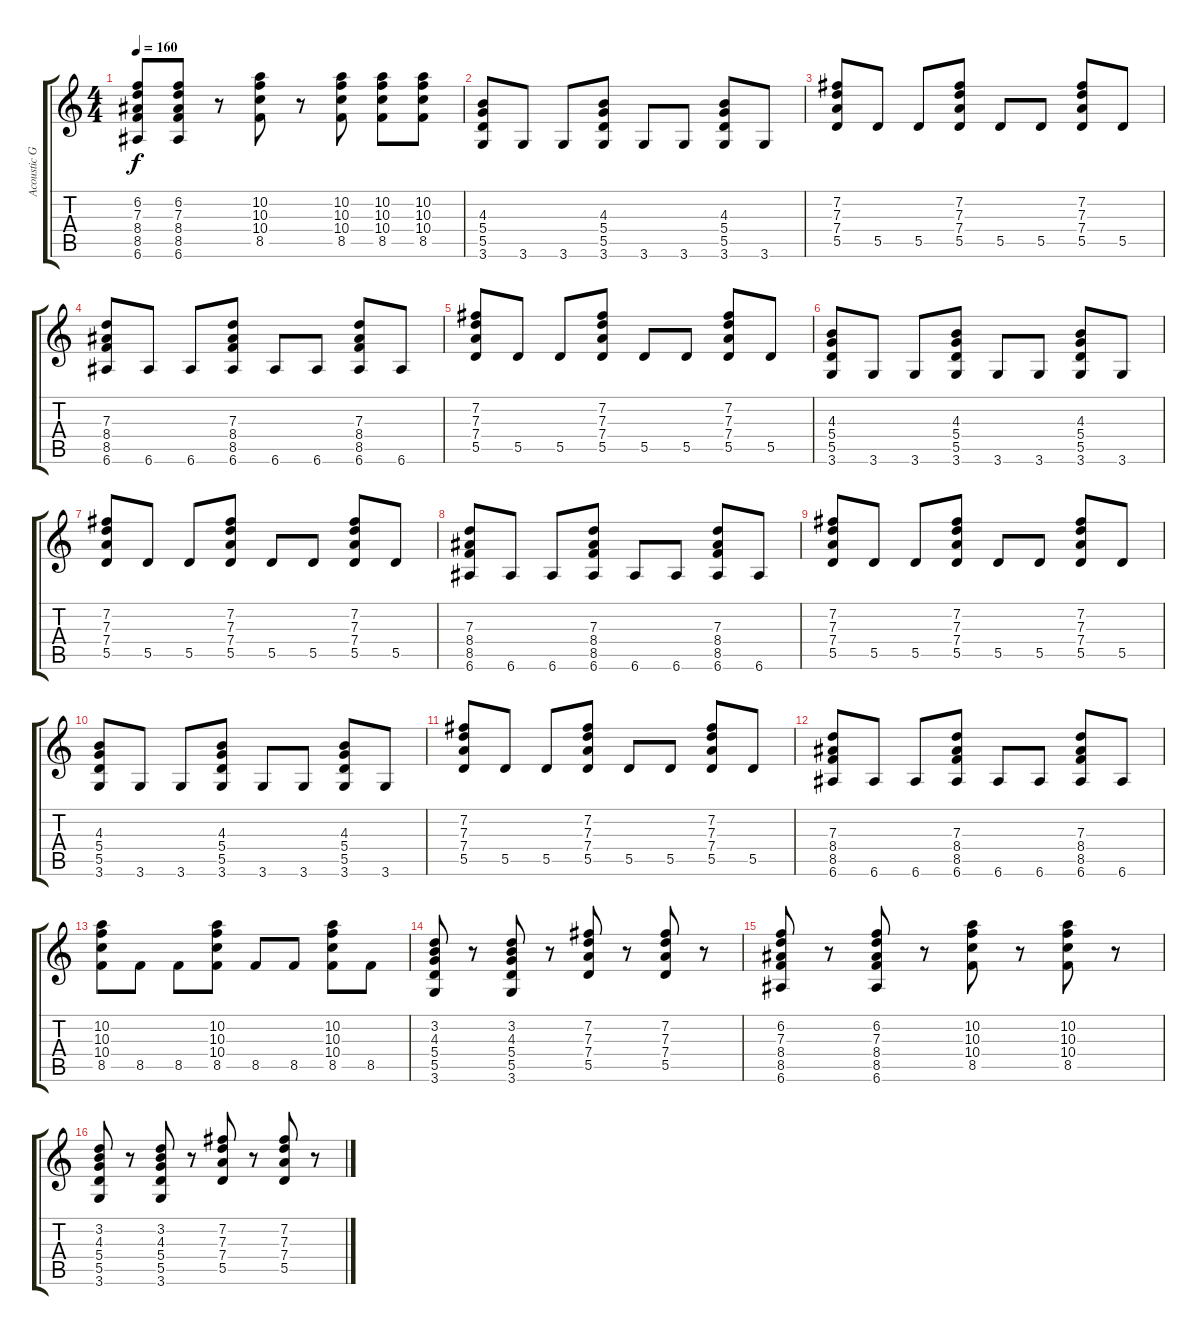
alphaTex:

\track ("Acoustic Guitar" "Acoustic G") {instrument acousticguitarsteel}
\staff {score tabs}
\tuning (E4 B3 G3 D3 A2 E2) {hide}
\ts (4 4)
\tempo 160
\clef g2
\ks c
(6.2 7.3 8.4 8.5 6.6).8{dy f} (6.2 7.3 8.4 8.5 6.6).8 r.8 (10.2 10.3 10.4 8.5).8 r.8 (10.2 10.3 10.4 8.5).8 (10.2 10.3 10.4 8.5).8 (10.2 10.3 10.4 8.5).8 |
(4.3 5.4 5.5 3.6).8 3.6.8 3.6.8 (4.3 5.4 5.5 3.6).8 3.6.8 3.6.8 (4.3 5.4 5.5 3.6).8 3.6.8 |
(7.2 7.3 7.4 5.5).8 5.5.8 5.5.8 (7.2 7.3 7.4 5.5).8 5.5.8 5.5.8 (7.2 7.3 7.4 5.5).8 5.5.8 |
(7.3 8.4 8.5 6.6).8 6.6.8 6.6.8 (7.3 8.4 8.5 6.6).8 6.6.8 6.6.8 (7.3 8.4 8.5 6.6).8 6.6.8 |
(7.2 7.3 7.4 5.5).8 5.5.8 5.5.8 (7.2 7.3 7.4 5.5).8 5.5.8 5.5.8 (7.2 7.3 7.4 5.5).8 5.5.8 |
(4.3 5.4 5.5 3.6).8 3.6.8 3.6.8 (4.3 5.4 5.5 3.6).8 3.6.8 3.6.8 (4.3 5.4 5.5 3.6).8 3.6.8 |
(7.2 7.3 7.4 5.5).8 5.5.8 5.5.8 (7.2 7.3 7.4 5.5).8 5.5.8 5.5.8 (7.2 7.3 7.4 5.5).8 5.5.8 |
(7.3 8.4 8.5 6.6).8 6.6.8 6.6.8 (7.3 8.4 8.5 6.6).8 6.6.8 6.6.8 (7.3 8.4 8.5 6.6).8 6.6.8 |
(7.2 7.3 7.4 5.5).8 5.5.8 5.5.8 (7.2 7.3 7.4 5.5).8 5.5.8 5.5.8 (7.2 7.3 7.4 5.5).8 5.5.8 |
(4.3 5.4 5.5 3.6).8 3.6.8 3.6.8 (4.3 5.4 5.5 3.6).8 3.6.8 3.6.8 (4.3 5.4 5.5 3.6).8 3.6.8 |
(7.2 7.3 7.4 5.5).8 5.5.8 5.5.8 (7.2 7.3 7.4 5.5).8 5.5.8 5.5.8 (7.2 7.3 7.4 5.5).8 5.5.8 |
(7.3 8.4 8.5 6.6).8 6.6.8 6.6.8 (7.3 8.4 8.5 6.6).8 6.6.8 6.6.8 (7.3 8.4 8.5 6.6).8 6.6.8 |
(10.2 10.3 10.4 8.5).8 8.5.8 8.5.8 (10.2 10.3 10.4 8.5).8 8.5.8 8.5.8 (10.2 10.3 10.4 8.5).8 8.5.8 |
(3.2 4.3 5.4 5.5 3.6).8 r.8 (3.2 4.3 5.4 5.5 3.6).8 r.8 (7.2 7.3 7.4 5.5).8 r.8 (7.2 7.3 7.4 5.5).8 r.8 |
(6.2 7.3 8.4 8.5 6.6).8 r.8 (6.2 7.3 8.4 8.5 6.6).8 r.8 (10.2 10.3 10.4 8.5).8 r.8 (10.2 10.3 10.4 8.5).8 r.8 |
(3.2 4.3 5.4 5.5 3.6).8 r.8 (3.2 4.3 5.4 5.5 3.6).8 r.8 (7.2 7.3 7.4 5.5).8 r.8 (7.2 7.3 7.4 5.5).8 r.8
